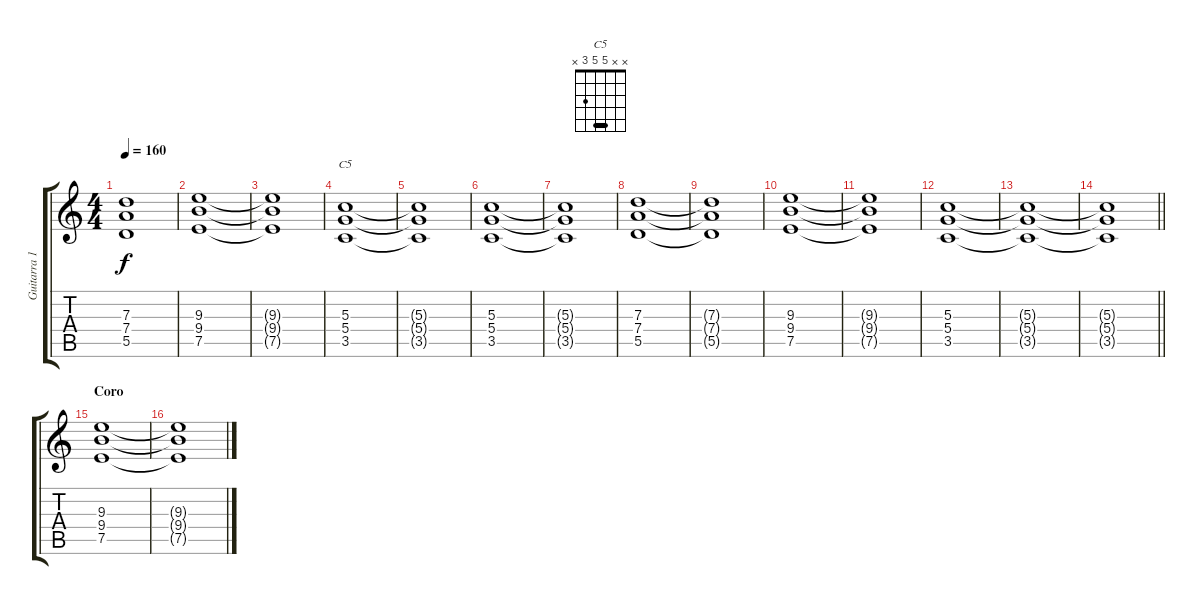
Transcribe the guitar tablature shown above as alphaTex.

\track ("Guitarra 1" "Guitarra 1") {instrument distortionguitar}
\staff {score tabs}
\tuning (E4 B3 G3 D3 A2 E2) {hide}
\chord ("C5" x x 5 5 3 x) {barre 5}
\ts (4 4)
\tempo 160
\clef g2
\ks c
(7.3{t} 7.4{t} 5.5{t}).1{dy f} |
(9.3 9.4 7.5).1 |
(9.3{t} 9.4{t} 7.5{t}).1 |
(5.3 5.4 3.5).1{ch "C5"} |
(5.3{t} 5.4{t} 3.5{t}).1 |
(5.3 5.4 3.5).1 |
(5.3{t} 5.4{t} 3.5{t}).1 |
(7.3 7.4 5.5).1 |
(7.3{t} 7.4{t} 5.5{t}).1 |
(9.3 9.4 7.5).1 |
(9.3{t} 9.4{t} 7.5{t}).1 |
(5.3 5.4 3.5).1 |
(5.3{t} 5.4{t} 3.5{t}).1 |
\barLineRight lightlight
(5.3{t} 5.4{t} 3.5{t}).1 |
\section ("" "Coro")
(9.3 9.4 7.5).1 |
(9.3{t} 9.4{t} 7.5{t}).1
